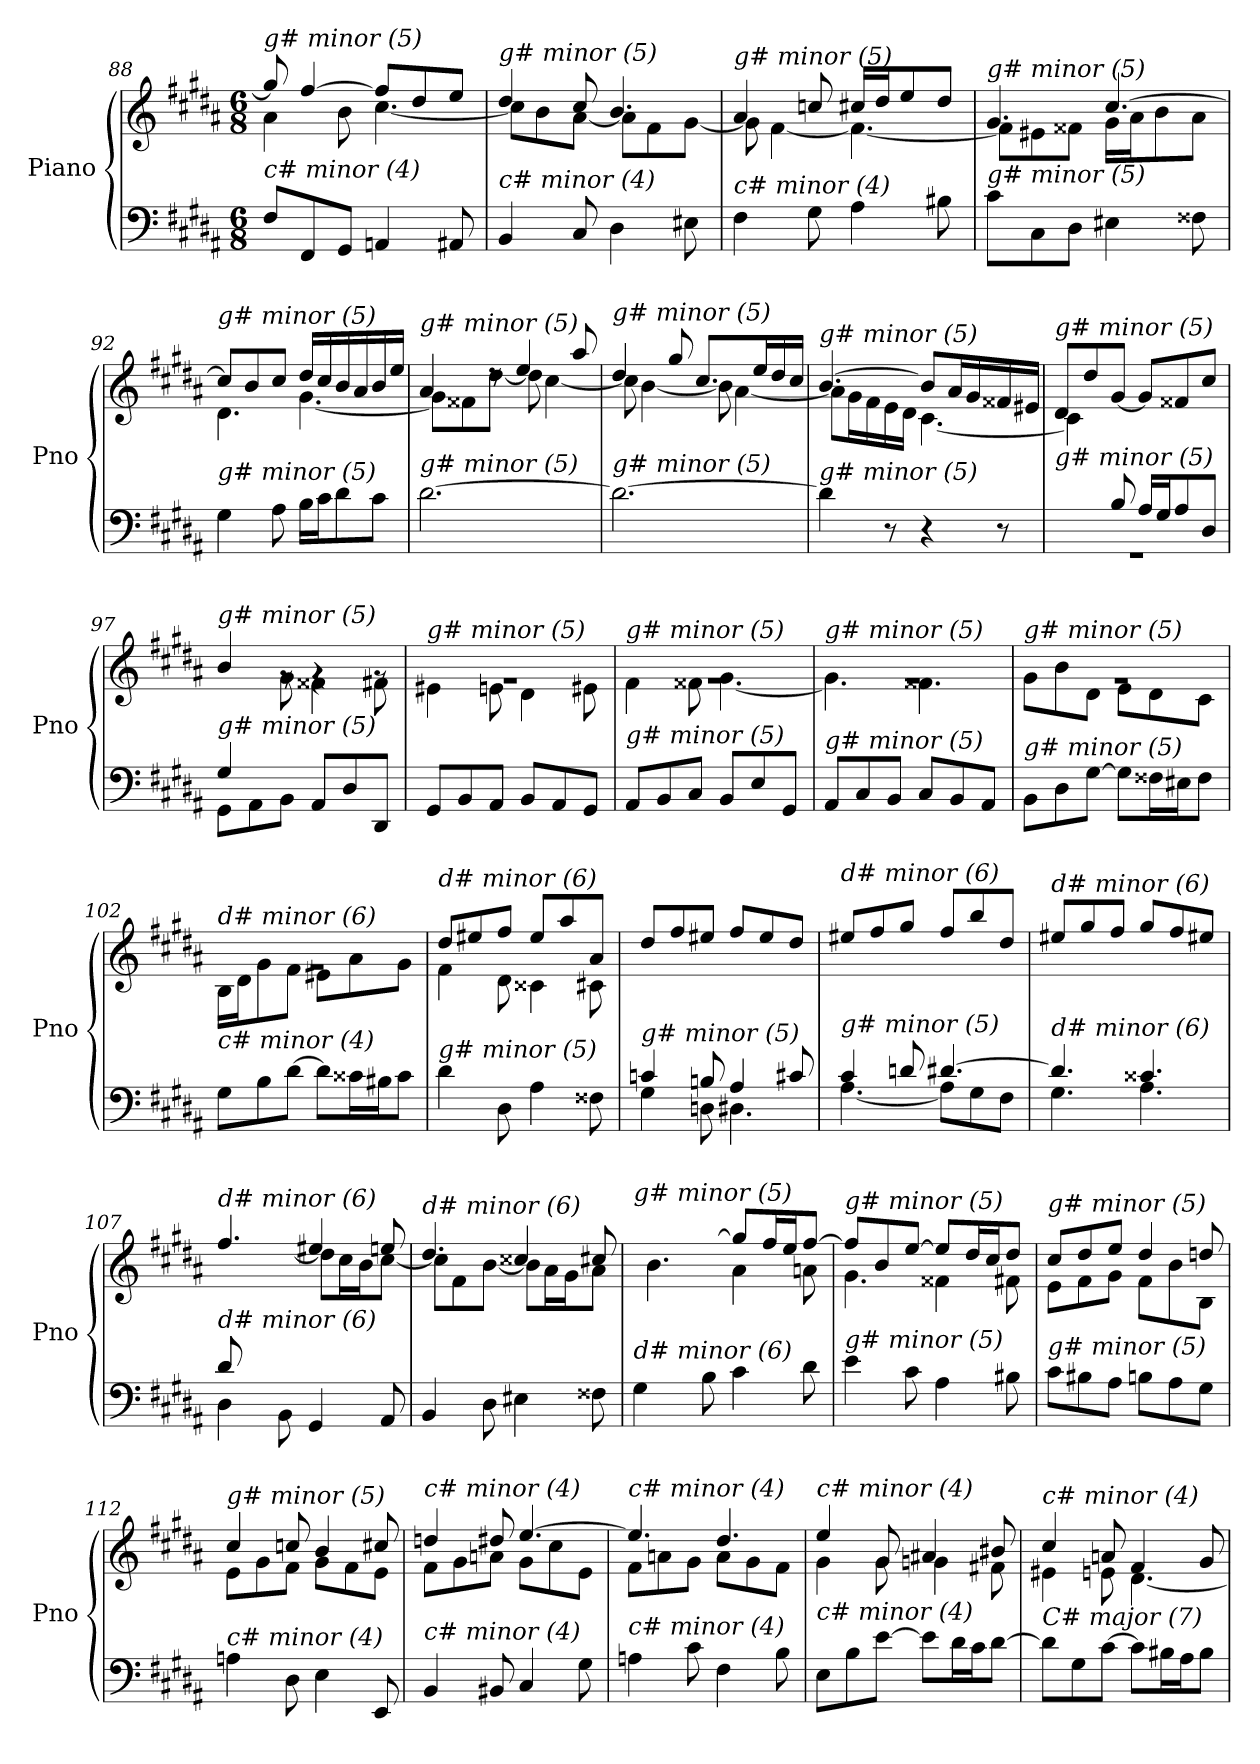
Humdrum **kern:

**kern	**kern
*part1	*part1
*staff2	*staff1
*I"Piano	*
*I'Pno	*
*clefF4	*clefG2
*k[f#c#g#d#a#]	*k[f#c#g#d#a#]
*M6/8	*M6/8
=88	=88
*	*^
!	!LO:TX:i:t=g# minor (5)	!
!LO:TX:i:t=c# minor (4)	!	!
8F#/L	8gg#/]	4a#\
8FF#/	[4ff#/	.
8GG#/J	.	8b\
4AAn/	8ff#/L]	[4.cc#\
.	8dd#/	.
8AA#X/	8ee/J	.
=89	=89	=89
!	!LO:TX:i:t=g# minor (5)	!
!LO:TX:i:t=c# minor (4)	!	!
4BB/	4dd#/	8cc#\L]
.	.	8b\
8C#/	8cc#/	[8a#\J
4D#\	4.b/	8a#\L]
.	.	8f#\
8E#Xi\	.	[8g#\J
=90	=90	=90
!	!LO:TX:i:t=g# minor (5)	!
!LO:TX:i:t=c# minor (4)	!	!
4F#\	4a#/	8g#\]
.	.	[4f#\
8G#\	8ccnj/	.
4A#\	16cc#/LL	4.f#\_
.	16dd#/J	.
.	8ee/	.
8B#X\	8dd#/J	.
!!LO:PB:g=z	!!
=91	=91	=91
!	!LO:TX:i:t=g# minor (5)	!
!LO:TX:i:t=g# minor (5)	!	!
8c#\L	4.g#/	8f#\L]
8C#\	.	8e#X\
8D#\J	.	8f##X\J
4E#X\	[4.cc#/	16g#\LL
.	.	16a#\J
.	.	8b\
8F##X\	.	8a#\J
=92	=92	=92
!	!LO:TX:i:t=g# minor (5)	!
!LO:TX:i:t=g# minor (5)	!	!
4G#\	8cc#/L]	4.d#\
.	8b/	.
8A#\	8cc#/J	.
16B\LL	16dd#/LL	[4.g#\
16c#\J	16cc#/	.
8d#\	16b/	.
.	16a#/	.
8c#\J	16b/	.
.	16ee/JJ	.
=93	=93	=93
!	!LO:TX:i:t=g# minor (5)	!
!LO:TX:i:t=g# minor (5)	!	!
[2.d#\	4a#/	8g#\L]
.	.	8f##X\
.	8rdd	[8dd#\J
.	4ee/	8dd#\]
.	.	[4cc#\
.	8aa#/	.
=94	=94	=94
!	!LO:TX:i:t=g# minor (5)	!
!LO:TX:i:t=g# minor (5)	!	!
2.d#\_	4dd#/	8cc#\]
.	.	[4b\
.	8gg#/	.
.	8.cc#/L	8b\]
.	.	[4a#\
.	16ee/L	.
.	16dd#/	.
.	16cc#/JJ	.
!!LO:LB:g=z	!!
=95	=95	=95
!	!LO:TX:i:t=g# minor (5)	!
!LO:TX:i:t=g# minor (5)	!	!
4d#\]	[4.b/	8a#\L]
.	.	16g#\L
.	.	16f#\
8r	.	16e\
.	.	16d#\JJ
4r	8b/L]	[4.c#\
.	16a#/L	.
.	16g#/	.
8r	16f##X/	.
.	16e#X/JJ	.
=96	=96	=96
*^	*	*
!	!	!LO:TX:i:t=g# minor (5)	!
!LO:TX:i:t=g# minor (5)	!	!	!
4ryy	2.rGG	8d#/L	4c#\]
.	.	8dd#/	.
8B/	.	[8g#/J	2ryy
16A#/LL	.	8g#/L]	.
16G#/J	.	.	.
8A#/	.	8f##X/	.
8D#/J	.	8cc#/J	.
=97	=97	=97	=97
!	!	!LO:TX:i:t=g# minor (5)	!
!LO:TX:i:t=g# minor (5)	!	!	!
4G#/	8GG#\L	4b/	4ryy
.	8AA#\	.	.
2ryy	8BB\J	8rg	8g#\
.	8AA#/L	4rg	4f##X\
.	8D#/	.	.
.	8DD#/J	8rg	8f#X\
=98	=98	=98	=98
!	!	!LO:TX:i:t=g# minor (5)	!
!LO:TX:i:t=g# minor (5)	!	!	!
*v	*v	*	*
8GG#/L	2.rg	4e#X\
8BB/	.	.
8AA#/J	.	8en\
8BB/L	.	4d#\
8AA#/	.	.
8GG#/J	.	8e#X\
=99	=99	=99
!	!LO:TX:i:t=g# minor (5)	!
!LO:TX:i:t=g# minor (5)	!	!
8AA#/L	2.rg	4f#\
8BB/	.	.
8C#/J	.	8f##X\
8BB/L	.	[4.g#\
8E/	.	.
8GG#/J	.	.
=100	=100	=100
!	!LO:TX:i:t=g# minor (5)	!
!LO:TX:i:t=g# minor (5)	!	!
8AA#/L	2.rg	4.g#\]
8C#/	.	.
8BB/J	.	.
8C#/L	.	4.f##X\
8BB/	.	.
8AA#/J	.	.
!!LO:LB:g=z	!!
=101	=101	=101
!	!LO:TX:i:t=g# minor (5)	!
!LO:TX:i:t=g# minor (5)	!	!
8BB\L	2.rg	8g#\L
8D#\	.	8b\
[8G#\J	.	8d#\J
8G#\L]	.	8e\L
16F##X\L	.	8d#\
16E#X\J	.	.
8F##\J	.	8c#\J
=102	=102	=102
!	!LO:TX:i:t=d# minor (6)	!
!LO:TX:i:t=c# minor (4)	!	!
8G#\L	2.rg	16B\LL
.	.	16d#\J
8B\	.	8g#\
[8d#\J	.	8f#\J
8d#\L]	.	8e#X\L
16c##Xi\L	.	8a#\
16B#X\J	.	.
8c##i\J	.	8g#\J
=103	=103	=103
!	!LO:TX:i:t=d# minor (6)	!
!LO:TX:i:t=g# minor (5)	!	!
4d#\	8dd#/L	4f#\
.	8ee#X/	.
8D#\	8ff#/J	8d#\
4A#\	8ee#/L	4c##X\
.	8aa#/	.
8F##X\	8a#/J	8c#X\
=104	=104	=104
*^	*	*
!	!	!LO:TX:i:t=d# minor (6)	!
!LO:TX:i:t=g# minor (5)	!	!	!
*	*	*v	*v
4cnj/	4G#\	8dd#/L
.	.	8ff#/
8Bn/	8Dnj\	8ee#X/J
4A#/	4.D#\	8ff#/L
.	.	8ee#/
8c#Xj/	.	8dd#/J
=105	=105	=105
!	!	!LO:TX:i:t=d# minor (6)
!LO:TX:i:t=g# minor (5)	!	!
4c#/	[4.A#\	8ee#X/L
.	.	8ff#/
8dnj/	.	8gg#/J
[4.d#/	8A#\L]	8ff#/L
.	8G#\	8bb/
.	8F#\J	8dd#/J
!!LO:LB:g=z
=106	=106	=106
!	!	!LO:TX:i:t=d# minor (6)
!LO:TX:i:t=d# minor (6)	!	!
4.d#/]	4.G#\	8ee#X/L
.	.	8gg#/
.	.	8ff#/J
4.c##X/	4.A#\	8gg#/L
.	.	8ff#/
.	.	8ee#X/J
=107	=107	=107
*	*	*^
!	!	!LO:TX:i:t=d# minor (6)	!
!LO:TX:i:t=d# minor (6)	!	!	!
8d#/L	4D#\	4.ff#/	8ryy
2ryy	.	.	8a#\
.	8BB\	.	[8dd#\J
.	4GG#/	4ee#X/	8dd#\L]
.	.	.	16cc#\L
.	.	.	16b\J
8ryy	8AA#/	8een/	[8cc#\J
=108	=108	=108	=108
!	!	!LO:TX:i:t=d# minor (6)	!
!LO:TX:i:t=d# minor (6)	!	!	!
*v	*v	*	*
4BB/	4.dd#/	8cc#\L]
.	.	8f#\
8D#\	.	[8b\J
4E#X\	4cc##X/	8b\L]
.	.	16a#\L
.	.	16g#\J
8F##Xi\	8cc#X/	8a#\J
=109	=109	=109
!	!LO:TX:i:t=g# minor (5)	!
!LO:TX:i:t=d# minor (6)	!	!
4G#\	8b/Lyy	4.b\
.	8dd#/	.
8B\	[8gg#/J	.
4c#\	8gg#/L]	4a#\
.	16ff#/L	.
.	16ee/J	.
8d#\	[8ff#/J	8an\
=110	=110	=110
!	!LO:TX:i:t=g# minor (5)	!
!LO:TX:i:t=g# minor (5)	!	!
4e\	8ff#/L]	4.g#\
.	8b/	.
8c#\	[8ee/J	.
4A#\	8ee/L]	4f##X\
.	16dd#/L	.
.	16cc#/J	.
8B#Xi\	8dd#/J	8f#X\
!!LO:LB:g=z	!!
=111	=111	=111
!	!LO:TX:i:t=g# minor (5)	!
!LO:TX:i:t=g# minor (5)	!	!
8c#\L	8cc#/L	8e\L
8B#Xi\	8dd#/	8f#\
8A#\J	8ee/J	8g#\J
8Bn\L	4dd#/	8f#\L
8A#\	.	8b\
8G#\J	8ddn/	8B\J
=112	=112	=112
!	!LO:TX:i:t=g# minor (5)	!
!LO:TX:i:t=c# minor (4)	!	!
4An\	4cc#/	8e\L
.	.	8g#\
8D#\	8ccn/	8f#\J
4E\	4b/	8g#\L
.	.	8f#\
8EE/	8cc#X/	8e\J
=113	=113	=113
!	!LO:TX:i:t=c# minor (4)	!
!LO:TX:i:t=c# minor (4)	!	!
4BB/	4ddn/	8f#\L
.	.	8g#\
8BB#X/	8dd#X/	8an\J
4C#/	[4.ee/	8g#\L
.	.	8cc#\
8G#\	.	8e\J
=114	=114	=114
!	!LO:TX:i:t=c# minor (4)	!
!LO:TX:i:t=c# minor (4)	!	!
4An\	4.ee/]	8f#\L
.	.	8an\
8c#\	.	8g#\J
4F#\	4.dd#/	8a\L
.	.	8g#\
8B\	.	8f#\J
=115	=115	=115
!	!LO:TX:i:t=c# minor (4)	!
!LO:TX:i:t=c# minor (4)	!	!
8E\L	4ee/	4g#\
8B\	.	.
[8e\J	8g#/	8g#\
8e\L]	4a#X/	4gnj\
16d#\L	.	.
16c#\J	.	.
[8d#\J	8b#X/	8f#X\
!!LO:LB:g=z	!!
=116	=116	=116
!	!LO:TX:i:t=c# minor (4)	!
!LO:TX:i:t=C# major (7)	!	!
8d#\L]	4cc#/	4e#X\
8G#\	.	.
[8c#\J	8an/	8en\
8c#\L]	4f#/	[4.d#\
16B#X\L	.	.
16A#\J	.	.
8B#\J	8g#/	.
*	*v	*v
=	=
*-	*-
